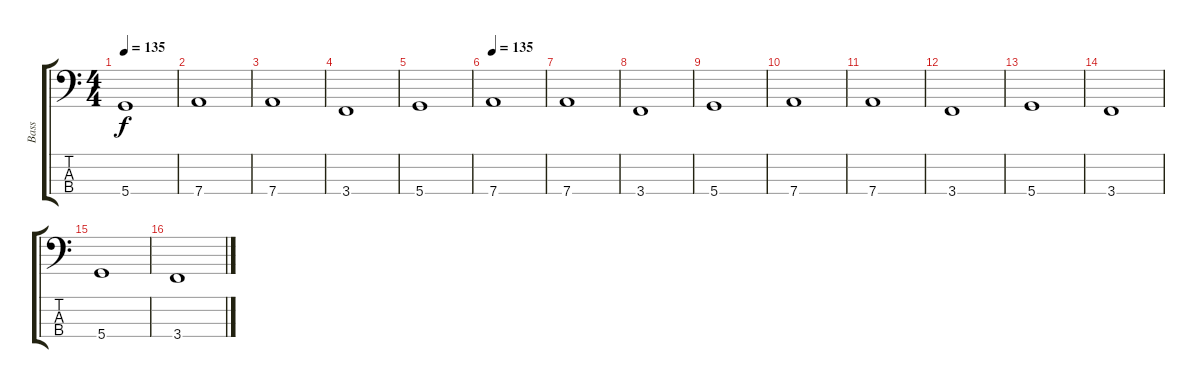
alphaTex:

\track ("Bass" "Bass") {instrument electricbasspick}
\staff {score tabs}
\tuning (G2 D2 A1 D1) {hide}
\ts (4 4)
\tempo 135
\clef f4
\ks c
5.4.1{dy f} |
7.4.1 |
7.4.1 |
3.4.1 |
5.4.1 |
\tempo 135
7.4.1 |
7.4.1 |
3.4.1 |
5.4.1 |
7.4.1 |
7.4.1 |
3.4.1 |
5.4.1 |
3.4.1 |
5.4.1 |
3.4.1
